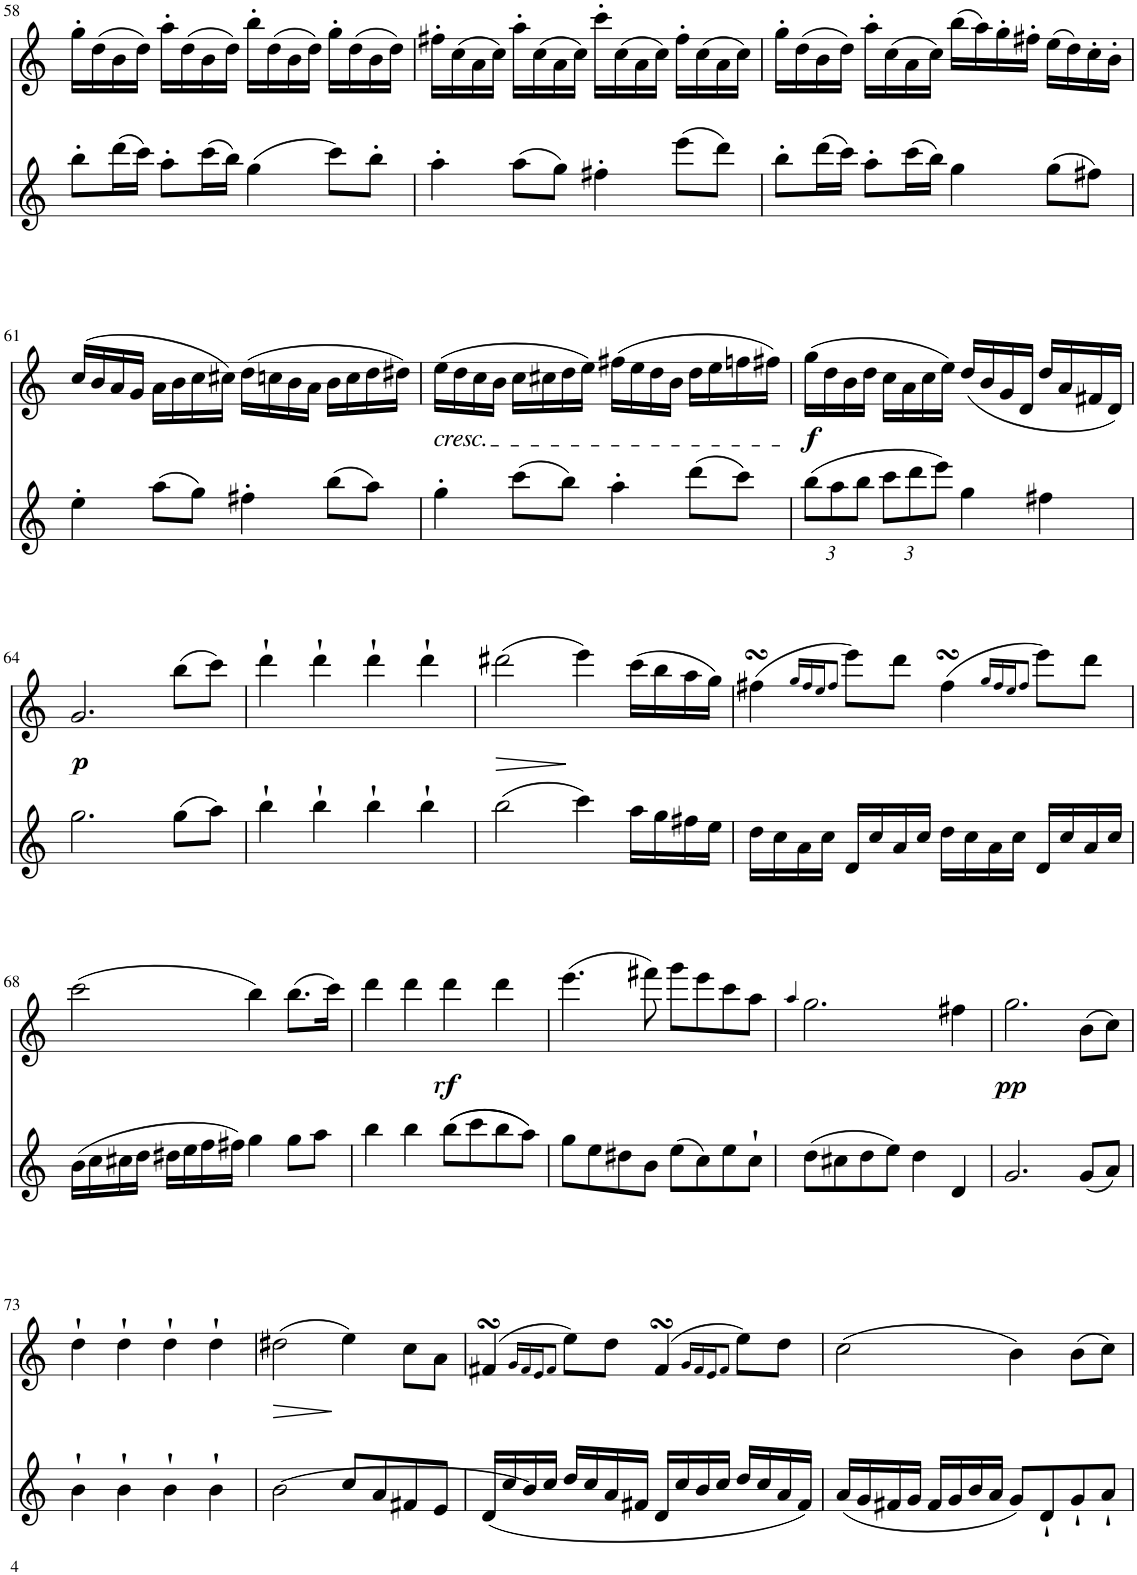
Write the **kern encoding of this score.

**kern	**kern	**dynam
*part2	*part1	*part1
*staff2	*staff1	*staff1
*I"Flöte	*I"Flöte 1	*
*I'Fl	*I'Fl	*
!!LO:PB:g=z
*clefG2	*clefG2	*
*k[]	*k[]	*
*M4/4	*M4/4	*
*met(c)	*met(c)	*
=58	=58	=58
8bb'\L	16gg'\LL	.
.	(16dd\	.
(16ddd\L	16b\	.
16ccc\JJ)	16dd\JJ)	.
8aa'\L	16aa'\LL	.
.	(16dd\	.
(16ccc\L	16b\	.
16bb\JJ)	16dd\JJ)	.
(4gg\	16bb'\LL	.
.	(16dd\	.
.	16b\	.
.	16dd\JJ)	.
8ccc\L)	16gg'\LL	.
.	(16dd\	.
8bb'\J	16b\	.
.	16dd\JJ)	.
=59	=59	=59
4aa'\	16ff#X'\LL	.
.	(16cc\	.
.	16a\	.
.	16cc\JJ)	.
(8aa\L	16aa'\LL	.
.	(16cc\	.
8gg\J)	16a\	.
.	16cc\JJ)	.
4ff#X'\	16ccc'\LL	.
.	(16cc\	.
.	16a\	.
.	16cc\JJ)	.
(8eee\L	16ff#'\LL	.
.	(16cc\	.
8ddd\J)	16a\	.
.	16cc\JJ)	.
=60	=60	=60
8bb'\L	16gg'\LL	.
.	(16dd\	.
(16ddd\L	16b\	.
16ccc\JJ)	16dd\JJ)	.
8aa'\L	16aa'\LL	.
.	(16cc\	.
(16ccc\L	16a\	.
16bb\JJ)	16cc\JJ)	.
4gg\	(16bb\LL	.
.	16aa\)	.
.	16gg'\	.
.	16ff#X'\JJ	.
(8gg\L	(16ee\LL	.
.	16dd\)	.
8ff#X\J)	16cc'\	.
.	16b'\JJ	.
!!LO:LB:g=z
=61	=61	=61
4ee'\	(16cc/LL	.
.	16b/	.
.	16a/	.
.	16g/JJ	.
(8aa\L	16a\LL	.
.	16b\	.
8gg\J)	16cc\	.
.	16cc#X\JJ)	.
4ff#X'\	(16dd\LL	.
.	16ccn\	.
.	16b\	.
.	16a\JJ	.
(8bb\L	16b\LL	.
.	16cc\	.
8aa\J)	16dd\	.
.	16dd#X\JJ)	.
=62	=62	=62
!	!LO:TX:b:i:t=cresc.	!
4gg'\	(16ee\LL	.
.	16dd\	.
.	16cc\	.
.	16b\JJ	.
(8ccc\L	16cc\LL	.
.	16cc#X\	.
8bb\J)	16dd\	.
.	16ee\JJ)	.
4aa'\	(16ff#X\LL	.
.	16ee\	.
.	16dd\	.
.	16b\JJ	.
(8ddd\L	16dd\LL	.
.	16ee\	.
8ccc\J)	16ffn\	.
.	16ff#X\JJ)	.
=63	=63	=63
*Xbrackettup	*	*
!	!	!LO:DY:b
(12bb\L	(16gg\LL	f
.	16dd\	.
12aa\	.	.
.	16b\	.
12bb\J	.	.
.	16dd\JJ	.
12ccc\L	16cc\LL	.
.	16a\	.
12ddd\	.	.
.	16cc\	.
12eee\J)	.	.
.	16ee\JJ)	.
4gg\	(16dd/LL	.
.	16b/	.
.	16g/	.
.	16d/JJ	.
4ff#X\	16dd/LL	.
.	16a/	.
.	16f#X/	.
.	16d/JJ)	.
!!LO:LB:g=z
=64	=64	=64
!	!	!LO:DY:b
2.gg\	2.g/	p
(8gg\L	(8bb\L	.
8aa\J)	8ccc\J)	.
=65	=65	=65
4bb`\	4ddd`\	.
4bb`\	4ddd`\	.
4bb`\	4ddd`\	.
4bb`\	4ddd`\	.
=66	=66	=66
!	!	!LO:HP:b
(2bb\	(2ddd#X\	>
4ccc\)	4eee\)	]
16aa\LL	(16ccc\LL	.
16gg\	16bb\	.
16ff#X\	16aa\	.
16ee\JJ	16gg\JJ)	.
=67	=67	=67
16dd\LL	(4ff#XsSsS\	.
16cc\	.	.
16a\	.	.
16cc\JJ	.	.
.	16qgg/LL	.
.	16qff#/	.
.	16qee/J	.
.	8qff#/J	.
16d/LL	8eee\L)	.
16cc/	.	.
16a/	8ddd\J	.
16cc/JJ	.	.
16dd\LL	(4ff#sSsS\	.
16cc\	.	.
16a\	.	.
16cc\JJ	.	.
.	16qgg/LL	.
.	16qff#/	.
.	16qee/J	.
.	8qff#/J	.
16d/LL	8eee\L)	.
16cc/	.	.
16a/	8ddd\J	.
16cc/JJ	.	.
!!LO:LB:g=z
=68	=68	=68
(16b\LL	(2ccc\	.
16cc\	.	.
16cc#X\	.	.
16dd\JJ	.	.
16dd#X\LL	.	.
16ee\	.	.
16ff\	.	.
16ff#X\JJ)	.	.
4gg\	4bb\)	.
8gg\L	(8.bb\L	.
8aa\J	.	.
.	16ccc\Jk)	.
=69	=69	=69
4bb\	4ddd\	.
4bb\	4ddd\	.
!	!	!LO:DY:b
((8bb\L	4ddd\	rf
8ccc\	.	.
8bb\	4ddd\	.
8aa\J))	.	.
=70	=70	=70
8gg\L	(4.eee\	.
8ee\	.	.
8dd#X\	.	.
8b\J	8fff#X\)	.
(8ee\L	8ggg\L	.
8cc\)	8eee\	.
8ee\	8ccc\	.
8cc`\J	8aa\J	.
=71	=71	=71
.	4qaa/	.
(8dd\L	2.gg\	.
8cc#X\	.	.
8dd\	.	.
8ee\J)	.	.
4dd\	.	.
4d/	4ff#X\	.
=72	=72	=72
!	!	!LO:DY:b
2.g/	2.gg\	pp
(8g/L	(8b\L	.
8a/J)	8cc\J)	.
!!LO:LB:g=z
=73	=73	=73
4b`\	4dd`\	.
4b`\	4dd`\	.
4b`\	4dd`\	.
4b`\	4dd`\	.
=74	=74	=74
!	!	!LO:HP:b
[2b\	(2dd#X\	>
8cc/L	4ee\)	]
8a/	.	.
8f#X/	8cc\L	.
8e/J	8a\J	.
=75	=75	=75
(16d/LL	(4f#XsSsS/	.
16cc/	.	.
16b/]	.	.
16cc/JJ	.	.
.	16qg/LL	.
.	16qf#/	.
.	16qe/J	.
.	8qf#/J	.
16dd/LL	8ee\L)	.
16cc/	.	.
16a/	8dd\J	.
16f#X/JJ	.	.
16d/LL	(4f#sSsS/	.
16cc/	.	.
16b/	.	.
16cc/JJ	.	.
.	16qg/LL	.
.	16qf#/	.
.	16qe/J	.
.	8qf#/J	.
16dd/LL	8ee\L)	.
16cc/	.	.
16a/	8dd\J	.
16f#/JJ)	.	.
=76	=76	=76
(16a/LL	(2cc\	.
16g/	.	.
16f#X/	.	.
16g/JJ	.	.
16f#/LL	.	.
16g/	.	.
16b/	.	.
16a/JJ	.	.
8g/L)	4b\)	.
8d`/	.	.
8g`/	(8b\L	.
8a`/J	8cc\J)	.
=	=	=
*-	*-	*-
